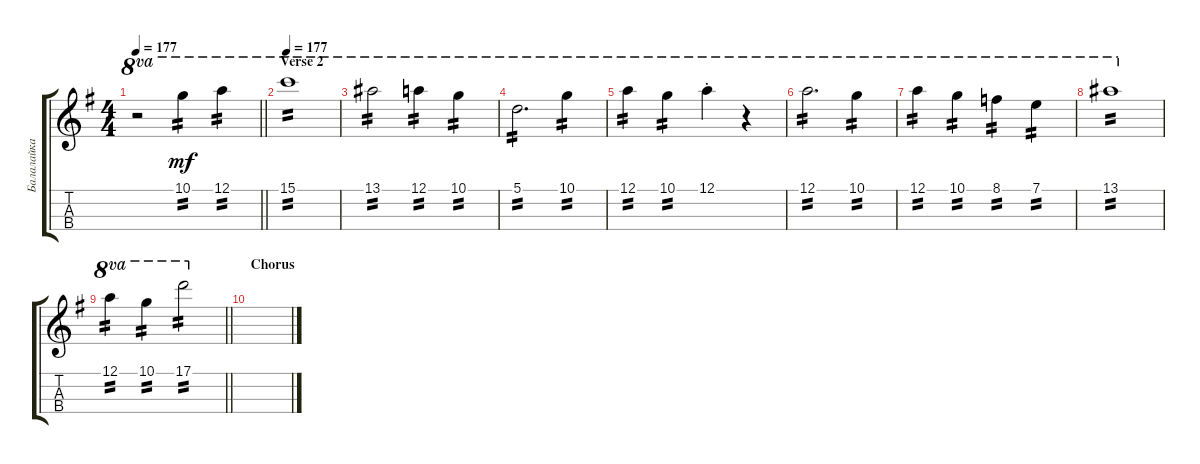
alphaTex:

\track ("Балалайка" "Балалайка") {instrument acousticguitarsteel}
\staff {score tabs}
\tuning (A4 E4 E4 G3) {hide}
\ts (4 4)
\tempo 177
\clef g2
\barLineRight lightlight
\ks eminor
r.2{ot 8va dy mf} 10.1.4{ot 8va tp 2} 12.1.4{ot 8va tp 2} |
\section ("" "Verse 2")
\tempo 177
15.1.1{ot 8va tp 2} |
13.1.2{ot 8va tp 2} 12.1.4{ot 8va tp 2} 10.1.4{ot 8va tp 2} |
5.1.2{d ot 8va tp 2} 10.1.4{ot 8va tp 2} |
12.1.4{ot 8va tp 2} 10.1.4{ot 8va tp 2} 12.1{st}.4{ot 8va} r.4{ot 8va} |
12.1.2{d ot 8va tp 2} 10.1.4{ot 8va tp 2} |
12.1.4{ot 8va tp 2} 10.1.4{ot 8va tp 2} 8.1.4{ot 8va tp 2} 7.1.4{ot 8va tp 2} |
13.1.1{ot 8va tp 2} |
\barLineRight lightlight
12.1.4{ot 8va tp 2} 10.1.4{ot 8va tp 2} 17.1.2{ot 8va tp 2} |
\section ("" "Chorus")
